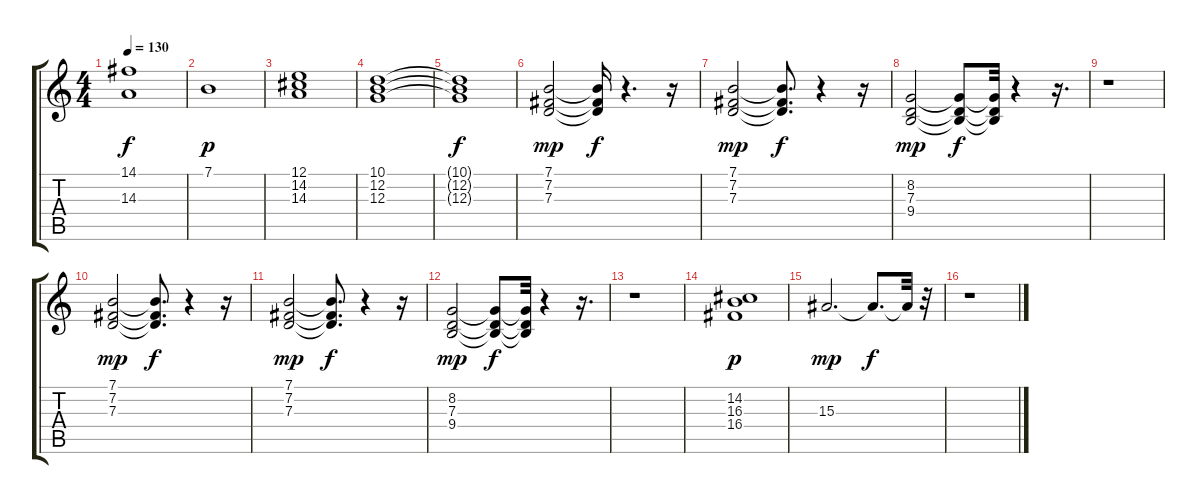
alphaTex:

\track "" {instrument tremolostrings}
\staff {score tabs}
\tuning (E4 B3 G3 D3 A2 E2) {hide}
\ts (4 4)
\tempo 130
\clef g2
\ks c
(14.1{t} 14.3{t}).1{dy f} |
7.1.1{dy p} |
(12.1 14.2 14.3).1 |
(10.1 12.2 12.3).1 |
(10.1{t} 12.2{t} 12.3{t}).1{dy f} |
(7.1 7.2 7.3).2{dy mp} (7.1{t} 7.2{t} 7.3{t}).16{dy f} r.4{d} r.16 |
(7.1 7.2 7.3).2{dy mp} (7.1{t} 7.2{t} 7.3{t}).8{d dy f} r.4 r.16 |
(8.2 7.3 9.4).2{dy mp} (8.2{t} 7.3{t} 9.4{t}).8{dy f} (8.2{t} 7.3{t} 9.4{t}).32 r.4 r.16{d} |
r.1 |
(7.1 7.2 7.3).2{dy mp} (7.1{t} 7.2{t} 7.3{t}).8{d dy f} r.4 r.16 |
(7.1 7.2 7.3).2{dy mp} (7.1{t} 7.2{t} 7.3{t}).8{d dy f} r.4 r.16 |
(8.2 7.3 9.4).2{dy mp} (8.2{t} 7.3{t} 9.4{t}).8{dy f} (8.2{t} 7.3{t} 9.4{t}).32 r.4 r.16{d} |
r.1 |
(14.2 16.3 16.4).1{dy p} |
15.3.2{d dy mp} 15.3{t}.8{d dy f} 15.3{t}.32 r.32 |
r.1
